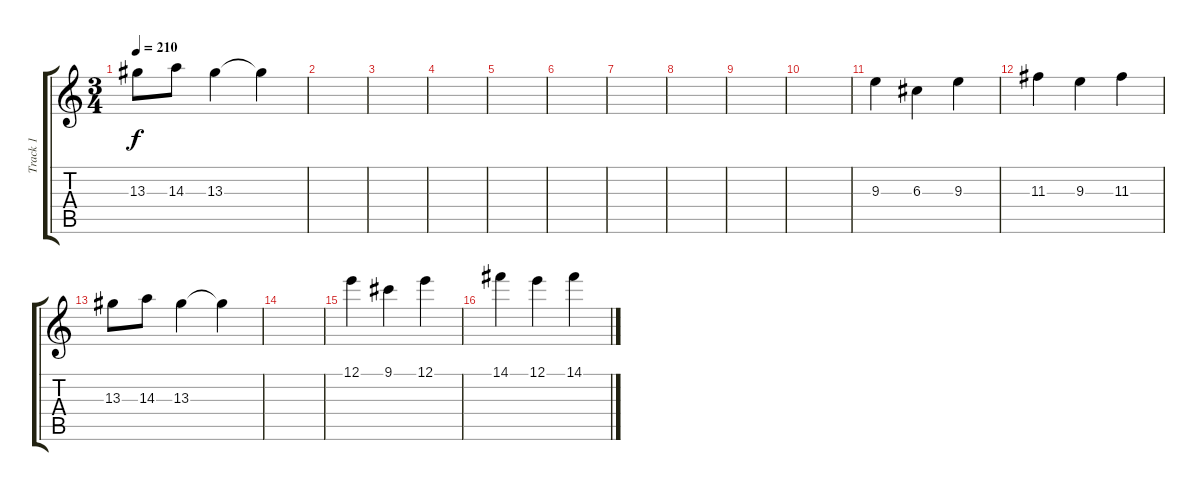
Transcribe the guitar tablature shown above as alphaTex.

\track ("Track 1" "Track 1") {instrument overdrivenguitar}
\staff {score tabs}
\tuning (E4 B3 G3 D3 A2 E2) {hide}
\ts (3 4)
\tempo 210
\clef g2
\ks c
13.3.8{dy f} 14.3.8 13.3.4 13.3{t}.4 |
|
|
|
|
|
|
|
|
|
9.3.4 6.3.4 9.3.4 |
11.3.4 9.3.4 11.3.4 |
13.3.8 14.3.8 13.3.4 13.3{t}.4 |
|
12.1.4 9.1.4 12.1.4 |
14.1.4 12.1.4 14.1.4
